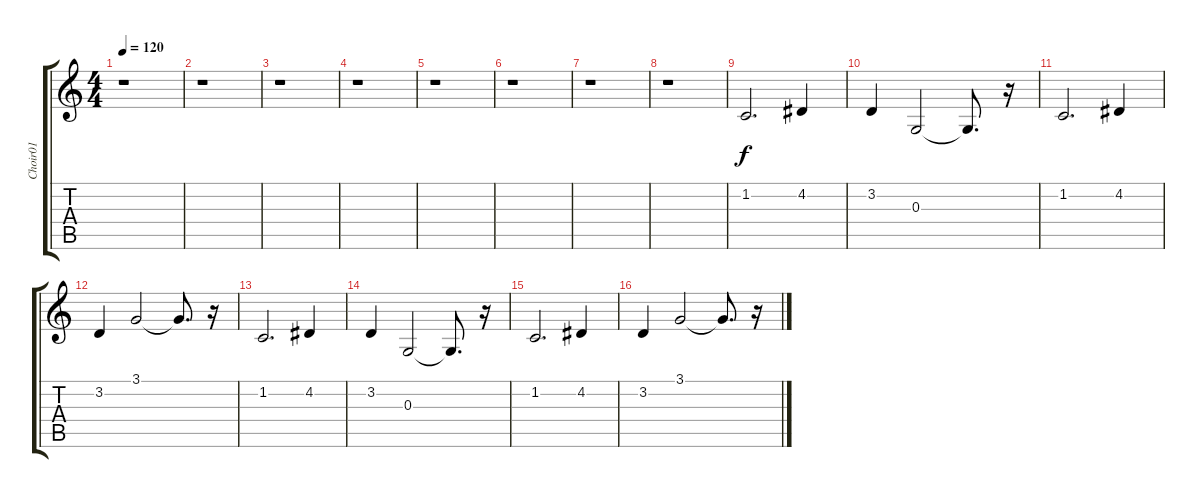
\track ("Choir01" "Choir01") {instrument choiraahs}
\staff {score tabs}
\tuning (E4 B3 G3 D3 A2 E2) {hide}
\ts (4 4)
\tempo 120
\clef g2
\ks c
r.1{dy f} |
r.1 |
r.1 |
r.1 |
r.1 |
r.1 |
r.1 |
r.1 |
1.2.2{d} 4.2.4 |
3.2.4 0.3.2 0.3{t}.8{d} r.16 |
1.2.2{d} 4.2.4 |
3.2.4 3.1.2 3.1{t}.8{d} r.16 |
1.2.2{d} 4.2.4 |
3.2.4 0.3.2 0.3{t}.8{d} r.16 |
1.2.2{d} 4.2.4 |
3.2.4 3.1.2 3.1{t}.8{d} r.16
